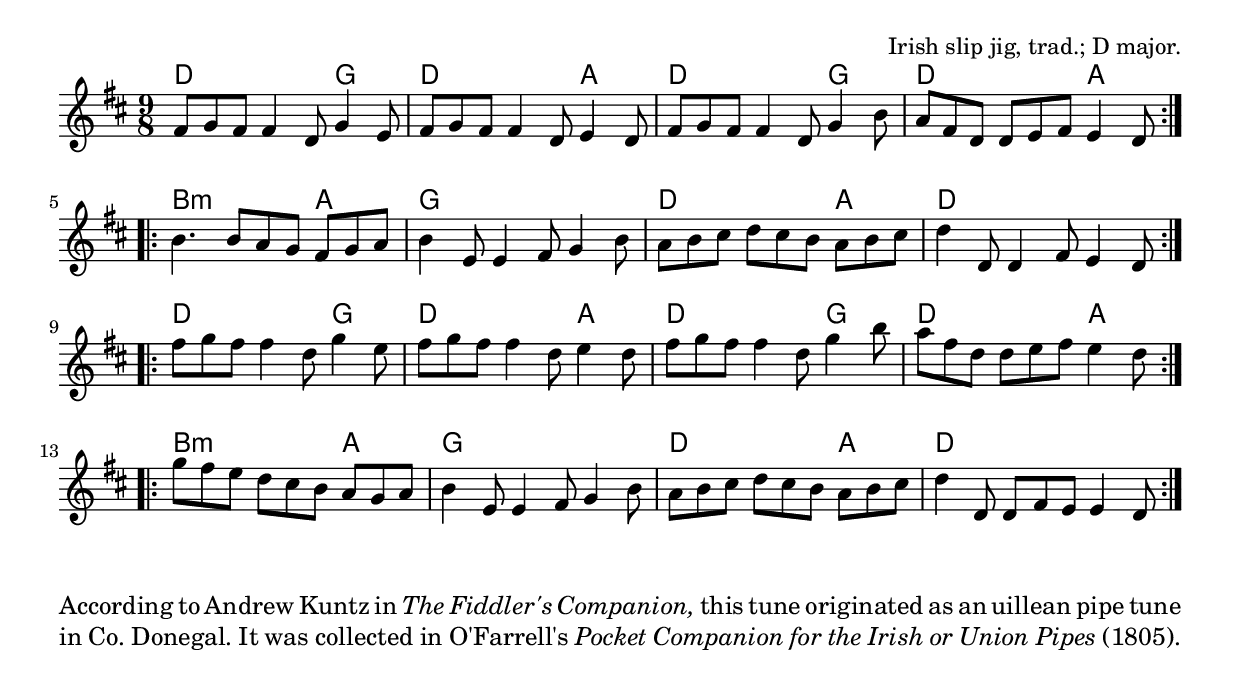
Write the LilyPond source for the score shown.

\version "2.18.2"
\include "util.ly"

\tocItem \markup "The Foxhunter's Jig"

\score {
  <<
    \relative fis' {
      \time 9/8
      \key d \major

      \repeat volta 2 {
        fis8 g fis fis4 d8 g4 e8 |
        fis8 g fis fis4 d8 e4 d8 |
        fis8 g fis fis4 d8 g4 b8 |
        a8 fis d d e fis e4 d8 |
      }

      \repeat volta 2 {
        b'4. b8 a g fis g a |
        b4 e,8 e4 fis8 g4 b8 |
        a8 b cis d cis b a b cis |
        d4 d,8 d4 fis8 e4 d8 |
      }

      \repeat volta 2 {
        fis'8 g fis fis4 d8 g4 e8 |
        fis8 g fis fis4 d8 e4 d8 |
        fis8 g fis fis4 d8 g4 b8 |
        a8 fis d d e fis e4 d8 |
      }

      \repeat volta 2 {
        g8 fis e d cis b a g a |
        b4 e,8 e4 fis8 g4 b8 |
        a b cis d cis b a b cis |
        d4 d,8 d fis e e4 d8 |
      }
    }

    \new ChordNames {
      \chordmode {
        \time 9/8
        \set chordChanges = ##t

        \repeat volta 2 {
          d4. d4. g4. |
          d4. d4. a4. |
          d4. d4. g4. |
          d4. d4. a4. |
        }

        \repeat volta 2 {
          b4.:m b4.:m a4. |
          g4. g4. g4. |
          d4. d4. a4. |
          d4. d4. d4. |
        }

        \repeat volta 2 {
          d4. d4. g4. |
          d4. d4. a4. |
          d4. d4. g4. |
          d4. d4. a4. |
        }

        \repeat volta 2 {
          b4.:m b4.:m a4. |
          g4. g4. g4. |
          d4. d4. a4. |
          d4. d4. d4. |
        }
      }
    }
  >>

  \header {
    title = "The Foxhunter's Jig"
    opus = "Irish slip jig, trad.; D major."
  }
  \layout{indent=0}
  \midi{\tempo 4=180}
}

\markuplist {
  \paragraph {
    According to Andrew Kuntz in \italic {The Fiddler's Companion,} this tune originated
    as an uillean pipe tune in Co. Donegal.  It was collected in O'Farrell's
    \italic {Pocket Companion for the Irish or Union Pipes} (1805).
  }
}